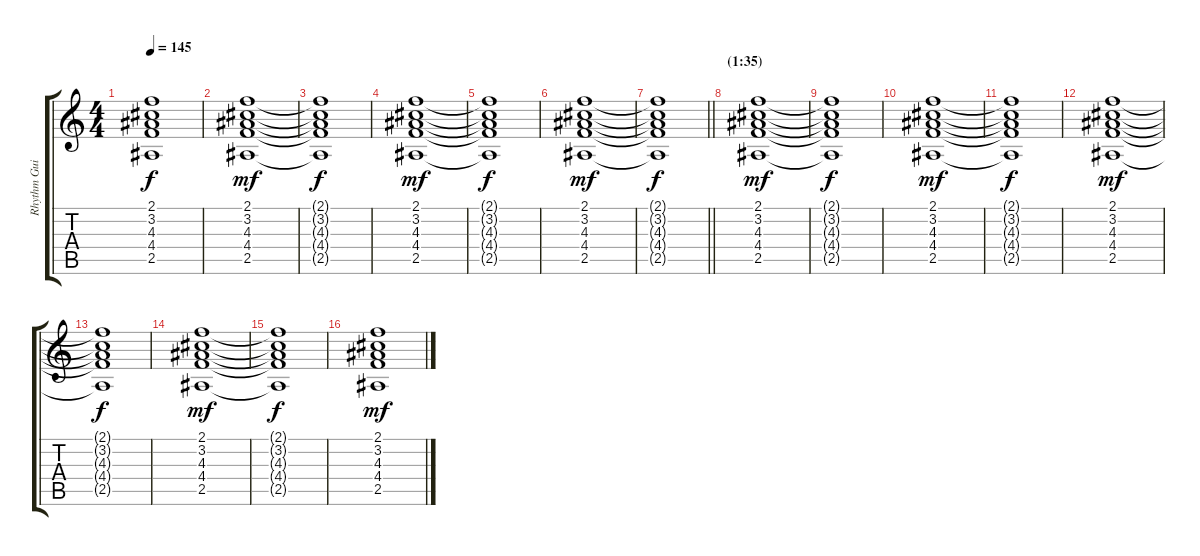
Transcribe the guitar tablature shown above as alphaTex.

\track ("Rhythm Guitar" "Rhythm Gui") {instrument electricguitarjazz}
\staff {score tabs}
\tuning (Eb4 Bb3 Gb3 Db3 Ab2 Eb2) {hide}
\ts (4 4)
\tempo 145
\clef g2
\ks c
(2.1{t} 3.2{t} 4.3{t} 4.4{t} 2.5{t}).1{dy f} |
(2.1 3.2 4.3 4.4 2.5).1{dy mf} |
(2.1{t} 3.2{t} 4.3{t} 4.4{t} 2.5{t}).1{dy f} |
(2.1 3.2 4.3 4.4 2.5).1{dy mf} |
(2.1{t} 3.2{t} 4.3{t} 4.4{t} 2.5{t}).1{dy f} |
(2.1 3.2 4.3 4.4 2.5).1{dy mf} |
\barLineRight lightlight
(2.1{t} 3.2{t} 4.3{t} 4.4{t} 2.5{t}).1{dy f} |
\section ("" "(1:35)")
(2.1 3.2 4.3 4.4 2.5).1{dy mf} |
(2.1{t} 3.2{t} 4.3{t} 4.4{t} 2.5{t}).1{dy f} |
(2.1 3.2 4.3 4.4 2.5).1{dy mf} |
(2.1{t} 3.2{t} 4.3{t} 4.4{t} 2.5{t}).1{dy f} |
(2.1 3.2 4.3 4.4 2.5).1{dy mf} |
(2.1{t} 3.2{t} 4.3{t} 4.4{t} 2.5{t}).1{dy f} |
(2.1 3.2 4.3 4.4 2.5).1{dy mf} |
(2.1{t} 3.2{t} 4.3{t} 4.4{t} 2.5{t}).1{dy f} |
(2.1 3.2 4.3 4.4 2.5).1{dy mf}
